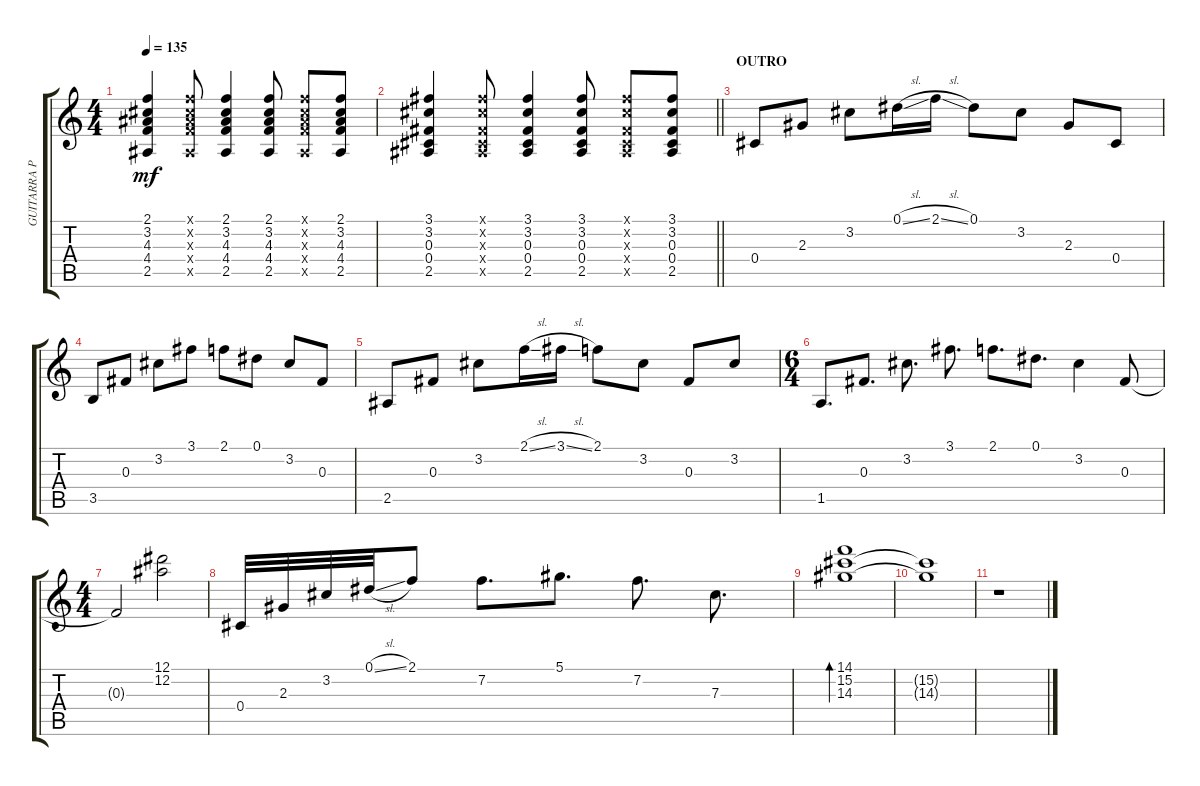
\track ("GUITARRA PRINCIPAL" "GUITARRA P") {instrument acousticguitarnylon}
\staff {score tabs}
\tuning (Eb4 Bb3 Gb3 Db3 Ab2 Eb2) {hide}
\ts (4 4)
\tempo 135
\clef g2
\ks c
(2.1 3.2 4.3 4.4 2.5).4{dy mf} (2.1{x} 3.2{x} 4.3{x} 4.4{x} 2.5{x}).8 (2.1 3.2 4.3 4.4 2.5).4 (2.1 3.2 4.3 4.4 2.5).8 (2.1{x} 3.2{x} 4.3{x} 4.4{x} 2.5{x}).8 (2.1 3.2 4.3 4.4 2.5).8 |
\barLineRight lightlight
(3.1 3.2 0.3 0.4 2.5).4 (3.1{x} 3.2{x} 0.3{x} 0.4{x} 2.5{x}).8 (3.1 3.2 0.3 0.4 2.5).4 (3.1 3.2 0.3 0.4 2.5).8 (3.1{x} 3.2{x} 0.3{x} 0.4{x} 2.5{x}).8 (3.1 3.2 0.3 0.4 2.5).8 |
\section ("" "OUTRO")
0.4.8 2.3.8 3.2.8 0.1{sl}.16 2.1{sl}.16 0.1.8 3.2.8 2.3.8 0.4.8 |
3.5.8 0.3.8 3.2.8 3.1.8 2.1.8 0.1.8 3.2.8 0.3.8 |
2.5.8 0.3.8 3.2.8 2.1{sl}.16 3.1{sl}.16 2.1.8 3.2.8 0.3.8 3.2.8 |
\ts (6 4)
1.5.8{d} 0.3.8{d} 3.2.8{d} 3.1.8{d} 2.1.8{d} 0.1.8{d} 3.2.4 0.3.8 |
\ts (4 4)
0.3{t}.2 (12.1 12.2).2 |
0.4.32 2.3.32 3.2.32 0.1{sl}.32 2.1.8 7.2.8{d} 5.1.8{d} 7.2.8{d} 7.3.8{d} |
(14.1 15.2 14.3).1{bd 240} |
(15.2{t} 14.3{t}).1 |
r.1
